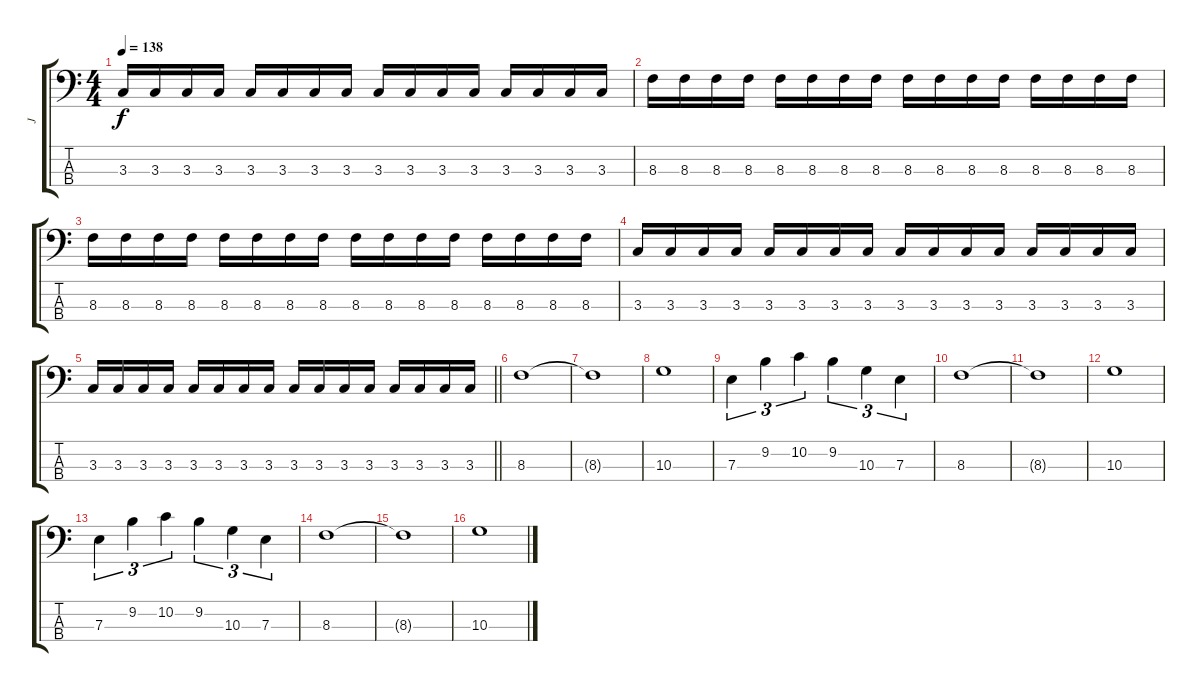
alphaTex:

\track ("     J" "     J") {instrument electricbasspick}
\staff {score tabs}
\tuning (G2 D2 A1 E1) {hide}
\ts (4 4)
\tempo 138
\clef f4
\ks c
3.3.16{dy f} 3.3.16 3.3.16 3.3.16 3.3.16 3.3.16 3.3.16 3.3.16 3.3.16 3.3.16 3.3.16 3.3.16 3.3.16 3.3.16 3.3.16 3.3.16 |
8.3.16 8.3.16 8.3.16 8.3.16 8.3.16 8.3.16 8.3.16 8.3.16 8.3.16 8.3.16 8.3.16 8.3.16 8.3.16 8.3.16 8.3.16 8.3.16 |
8.3.16 8.3.16 8.3.16 8.3.16 8.3.16 8.3.16 8.3.16 8.3.16 8.3.16 8.3.16 8.3.16 8.3.16 8.3.16 8.3.16 8.3.16 8.3.16 |
3.3.16 3.3.16 3.3.16 3.3.16 3.3.16 3.3.16 3.3.16 3.3.16 3.3.16 3.3.16 3.3.16 3.3.16 3.3.16 3.3.16 3.3.16 3.3.16 |
\barLineRight lightlight
3.3.16 3.3.16 3.3.16 3.3.16 3.3.16 3.3.16 3.3.16 3.3.16 3.3.16 3.3.16 3.3.16 3.3.16 3.3.16 3.3.16 3.3.16 3.3.16 |
8.3.1 |
8.3{t}.1 |
10.3.1 |
7.3.4{tu (3 2)} 9.2.4{tu (3 2)} 10.2.4{tu (3 2)} 9.2.4{tu (3 2)} 10.3.4{tu (3 2)} 7.3.4{tu (3 2)} |
8.3.1 |
8.3{t}.1 |
10.3.1 |
7.3.4{tu (3 2)} 9.2.4{tu (3 2)} 10.2.4{tu (3 2)} 9.2.4{tu (3 2)} 10.3.4{tu (3 2)} 7.3.4{tu (3 2)} |
8.3.1 |
8.3{t}.1 |
10.3.1
